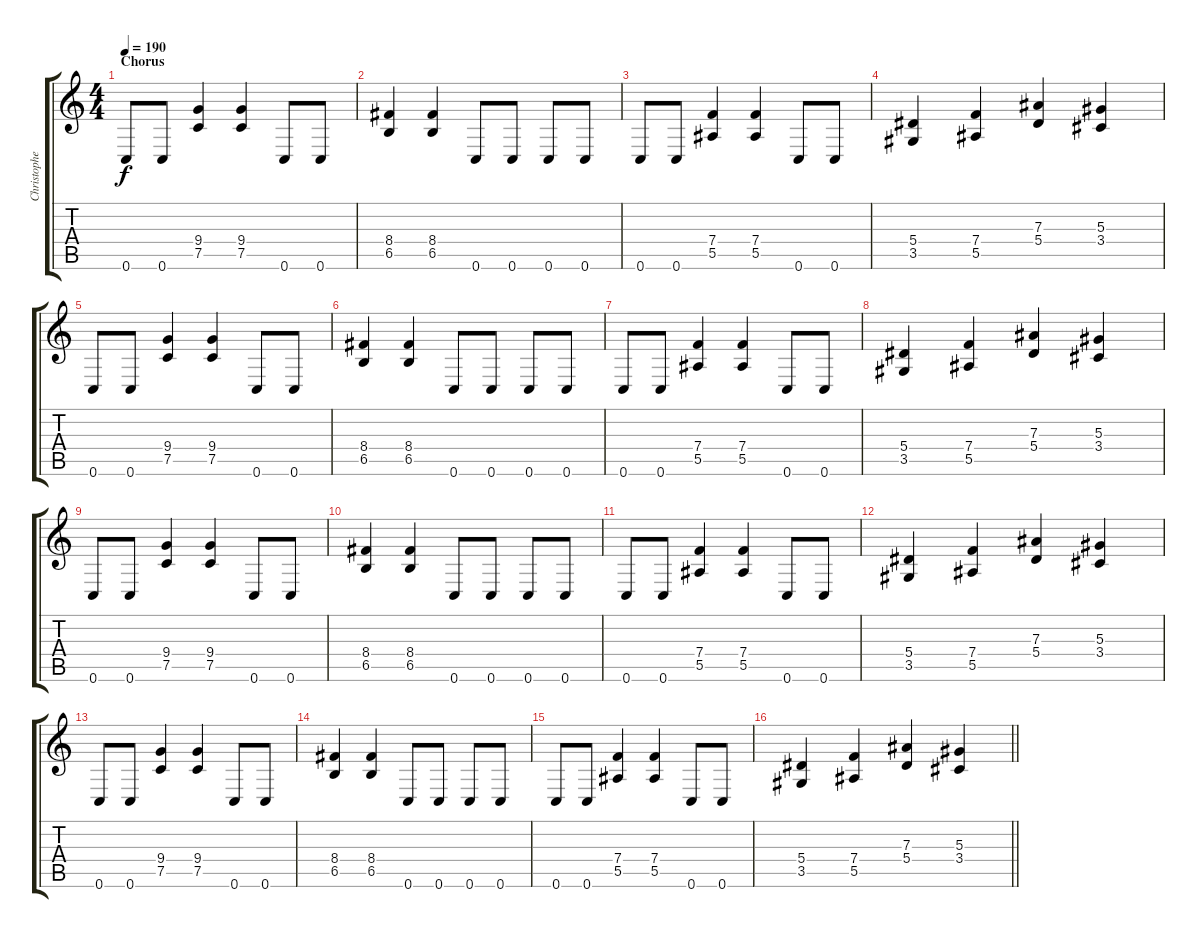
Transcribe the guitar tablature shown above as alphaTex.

\track ("Christopher Ammot" "Christophe") {instrument distortionguitar}
\staff {score tabs}
\tuning (C4 G3 Eb3 Bb2 F2 C2) {hide}
\ts (4 4)
\section ("" "Chorus")
\tempo 190
\clef g2
\ks c
0.6.8{dy f} 0.6.8 (9.4 7.5).4 (9.4 7.5).4 0.6.8 0.6.8 |
(8.4 6.5).4 (8.4 6.5).4 0.6.8 0.6.8 0.6.8 0.6.8 |
0.6.8 0.6.8 (7.4 5.5).4 (7.4 5.5).4 0.6.8 0.6.8 |
(5.4 3.5).4 (7.4 5.5).4 (7.3 5.4).4 (5.3 3.4).4 |
0.6.8 0.6.8 (9.4 7.5).4 (9.4 7.5).4 0.6.8 0.6.8 |
(8.4 6.5).4 (8.4 6.5).4 0.6.8 0.6.8 0.6.8 0.6.8 |
0.6.8 0.6.8 (7.4 5.5).4 (7.4 5.5).4 0.6.8 0.6.8 |
(5.4 3.5).4 (7.4 5.5).4 (7.3 5.4).4 (5.3 3.4).4 |
0.6.8 0.6.8 (9.4 7.5).4 (9.4 7.5).4 0.6.8 0.6.8 |
(8.4 6.5).4 (8.4 6.5).4 0.6.8 0.6.8 0.6.8 0.6.8 |
0.6.8 0.6.8 (7.4 5.5).4 (7.4 5.5).4 0.6.8 0.6.8 |
(5.4 3.5).4 (7.4 5.5).4 (7.3 5.4).4 (5.3 3.4).4 |
0.6.8 0.6.8 (9.4 7.5).4 (9.4 7.5).4 0.6.8 0.6.8 |
(8.4 6.5).4 (8.4 6.5).4 0.6.8 0.6.8 0.6.8 0.6.8 |
0.6.8 0.6.8 (7.4 5.5).4 (7.4 5.5).4 0.6.8 0.6.8 |
\barLineRight lightlight
(5.4 3.5).4 (7.4 5.5).4 (7.3 5.4).4 (5.3 3.4).4
